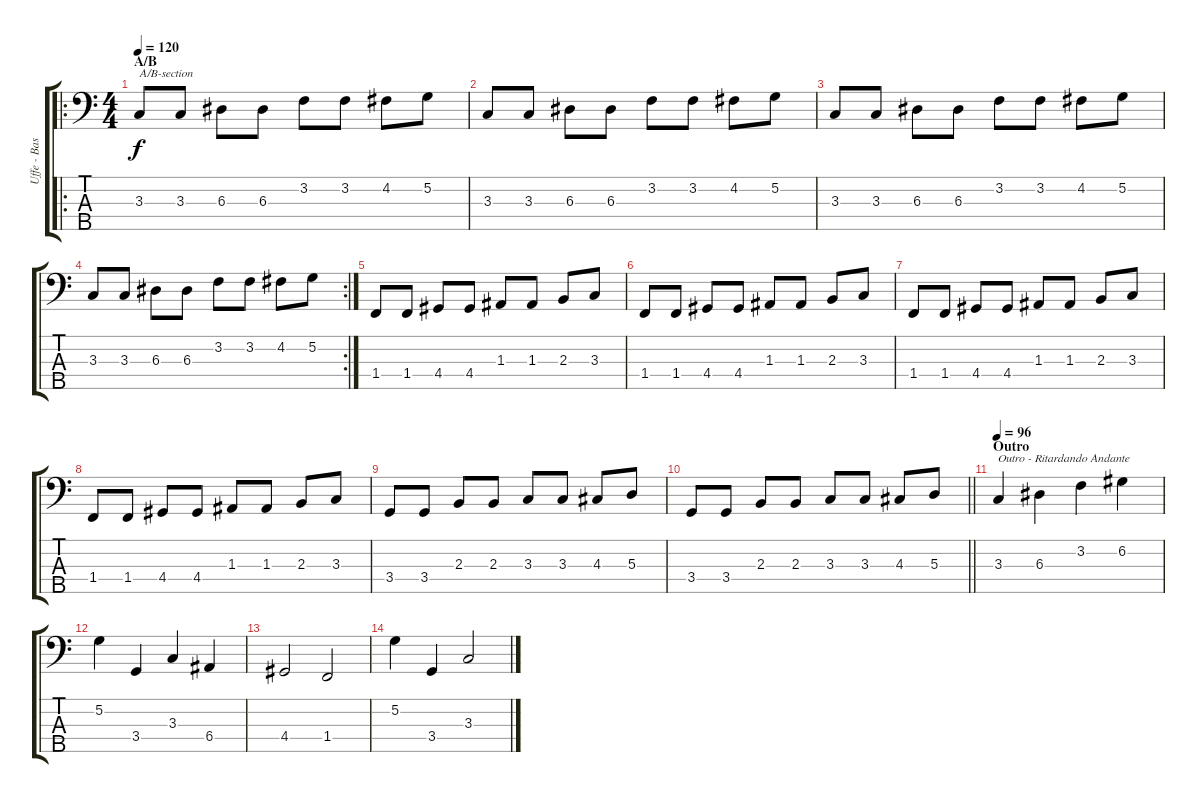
\track ("Uffe - Bass" "Uffe - Bas") {instrument electricbasspick}
\staff {score tabs}
\tuning (G2 D2 A1 E1 B0) {hide}
\ro
\ts (4 4)
\section ("" "A/B")
\tempo 120
\clef f4
\ks c
3.3.8{txt "A/B-section" dy f} 3.3.8 6.3.8 6.3.8 3.2.8 3.2.8 4.2.8 5.2.8 |
3.3.8 3.3.8 6.3.8 6.3.8 3.2.8 3.2.8 4.2.8 5.2.8 |
3.3.8 3.3.8 6.3.8 6.3.8 3.2.8 3.2.8 4.2.8 5.2.8 |
\rc 2
3.3.8 3.3.8 6.3.8 6.3.8 3.2.8 3.2.8 4.2.8 5.2.8 |
1.4.8 1.4.8 4.4.8 4.4.8 1.3.8 1.3.8 2.3.8 3.3.8 |
1.4.8 1.4.8 4.4.8 4.4.8 1.3.8 1.3.8 2.3.8 3.3.8 |
1.4.8 1.4.8 4.4.8 4.4.8 1.3.8 1.3.8 2.3.8 3.3.8 |
1.4.8 1.4.8 4.4.8 4.4.8 1.3.8 1.3.8 2.3.8 3.3.8 |
3.4.8 3.4.8 2.3.8 2.3.8 3.3.8 3.3.8 4.3.8 5.3.8 |
\barLineRight lightlight
3.4.8 3.4.8 2.3.8 2.3.8 3.3.8 3.3.8 4.3.8 5.3.8 |
\section ("" "Outro")
\tempo 96
3.3.4{txt "Outro - Ritardando Andante"} 6.3.4 3.2.4 6.2.4 |
5.2.4 3.4.4 3.3.4 6.4.4 |
4.4.2 1.4.2 |
5.2.4 3.4.4 3.3.2
